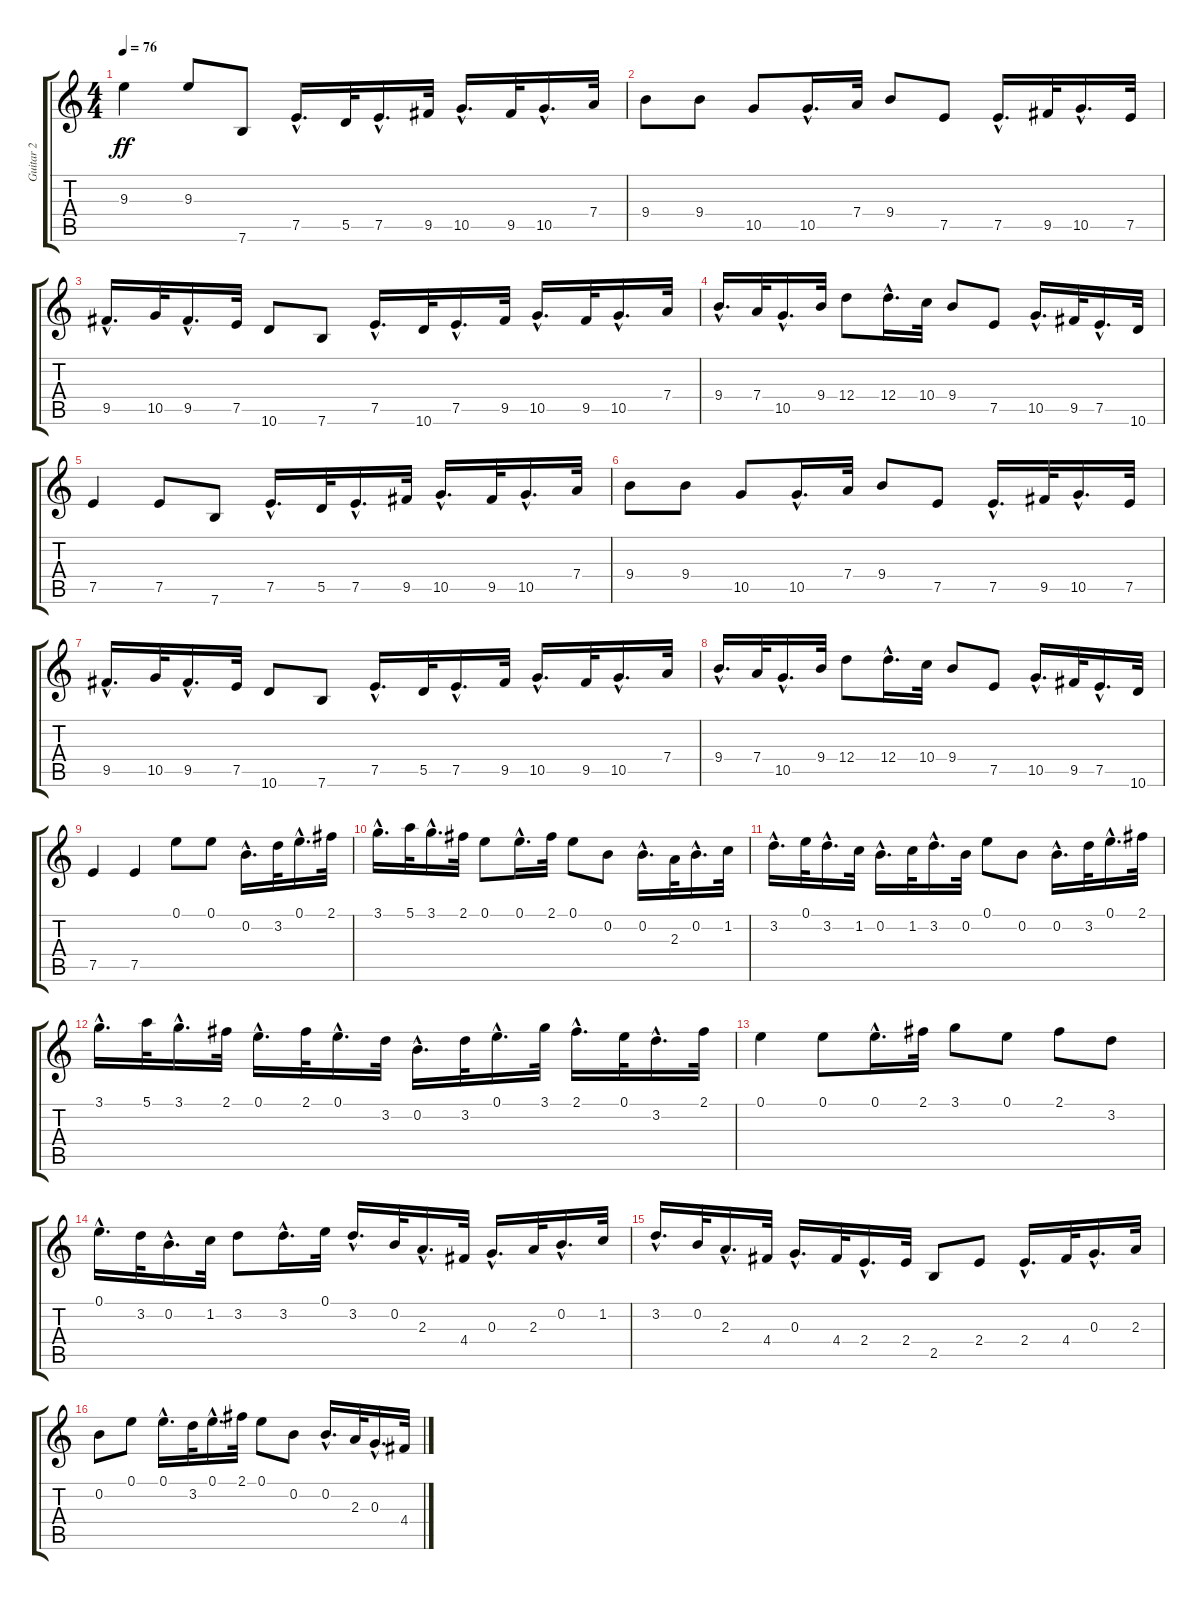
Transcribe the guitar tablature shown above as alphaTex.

\track ("Guitar 2" "Guitar 2") {instrument overdrivenguitar}
\staff {score tabs}
\tuning (E4 B3 G3 D3 A2 E2) {hide}
\ts (4 4)
\tempo 76
\clef g2
\ks c
9.3.4{dy ff} 9.3.8 7.6.8 7.5{hac}.16{d} 5.5.32 7.5{hac}.16{d} 9.5.32 10.5{hac}.16{d} 9.5.32 10.5{hac}.16{d} 7.4.32 |
9.4.8 9.4.8 10.5.8 10.5{hac}.16{d} 7.4.32 9.4.8 7.5.8 7.5{hac}.16{d} 9.5.32 10.5{hac}.16{d} 7.5.32 |
9.5{hac}.16{d} 10.5.32 9.5{hac}.16{d} 7.5.32 10.6.8 7.6.8 7.5{hac}.16{d} 10.6.32 7.5{hac}.16{d} 9.5.32 10.5{hac}.16{d} 9.5.32 10.5{hac}.16{d} 7.4.32 |
9.4{hac}.16{d} 7.4.32 10.5{hac}.16{d} 9.4.32 12.4.8 12.4{hac}.16{d} 10.4.32 9.4.8 7.5.8 10.5{hac}.16{d} 9.5.32 7.5{hac}.16{d} 10.6.32 |
7.5.4 7.5.8 7.6.8 7.5{hac}.16{d} 5.5.32 7.5{hac}.16{d} 9.5.32 10.5{hac}.16{d} 9.5.32 10.5{hac}.16{d} 7.4.32 |
9.4.8 9.4.8 10.5.8 10.5{hac}.16{d} 7.4.32 9.4.8 7.5.8 7.5{hac}.16{d} 9.5.32 10.5{hac}.16{d} 7.5.32 |
9.5{hac}.16{d} 10.5.32 9.5{hac}.16{d} 7.5.32 10.6.8 7.6.8 7.5{hac}.16{d} 5.5.32 7.5{hac}.16{d} 9.5.32 10.5{hac}.16{d} 9.5.32 10.5{hac}.16{d} 7.4.32 |
9.4{hac}.16{d} 7.4.32 10.5{hac}.16{d} 9.4.32 12.4.8 12.4{hac}.16{d} 10.4.32 9.4.8 7.5.8 10.5{hac}.16{d} 9.5.32 7.5{hac}.16{d} 10.6.32 |
7.5.4 7.5.4 0.1.8 0.1.8 0.2{hac}.16{d} 3.2.32 0.1{hac}.16{d} 2.1.32 |
3.1{hac}.16{d} 5.1.32 3.1{hac}.16{d} 2.1.32 0.1.8 0.1{hac}.16{d} 2.1.32 0.1.8 0.2.8 0.2{hac}.16{d} 2.3.32 0.2{hac}.16{d} 1.2.32 |
3.2{hac}.16{d} 0.1.32 3.2{hac}.16{d} 1.2.32 0.2{hac}.16{d} 1.2.32 3.2{hac}.16{d} 0.2.32 0.1.8 0.2.8 0.2{hac}.16{d} 3.2.32 0.1{hac}.16{d} 2.1.32 |
3.1{hac}.16{d} 5.1.32 3.1{hac}.16{d} 2.1.32 0.1{hac}.16{d} 2.1.32 0.1{hac}.16{d} 3.2.32 0.2{hac}.16{d} 3.2.32 0.1{hac}.16{d} 3.1.32 2.1{hac}.16{d} 0.1.32 3.2{hac}.16{d} 2.1.32 |
0.1.4 0.1.8 0.1{hac}.16{d} 2.1.32 3.1.8 0.1.8 2.1.8 3.2.8 |
0.1{hac}.16{d} 3.2.32 0.2{hac}.16{d} 1.2.32 3.2.8 3.2{hac}.16{d} 0.1.32 3.2{hac}.16{d} 0.2.32 2.3{hac}.16{d} 4.4.32 0.3{hac}.16{d} 2.3.32 0.2{hac}.16{d} 1.2.32 |
3.2{hac}.16{d} 0.2.32 2.3{hac}.16{d} 4.4.32 0.3{hac}.16{d} 4.4.32 2.4{hac}.16{d} 2.4.32 2.5.8 2.4.8 2.4{hac}.16{d} 4.4.32 0.3{hac}.16{d} 2.3.32 |
0.2.8 0.1.8 0.1{hac}.16{d} 3.2.32 0.1{hac}.16{d} 2.1.32 0.1.8 0.2.8 0.2{hac}.16{d} 2.3.32 0.3{hac}.16{d} 4.4.32
